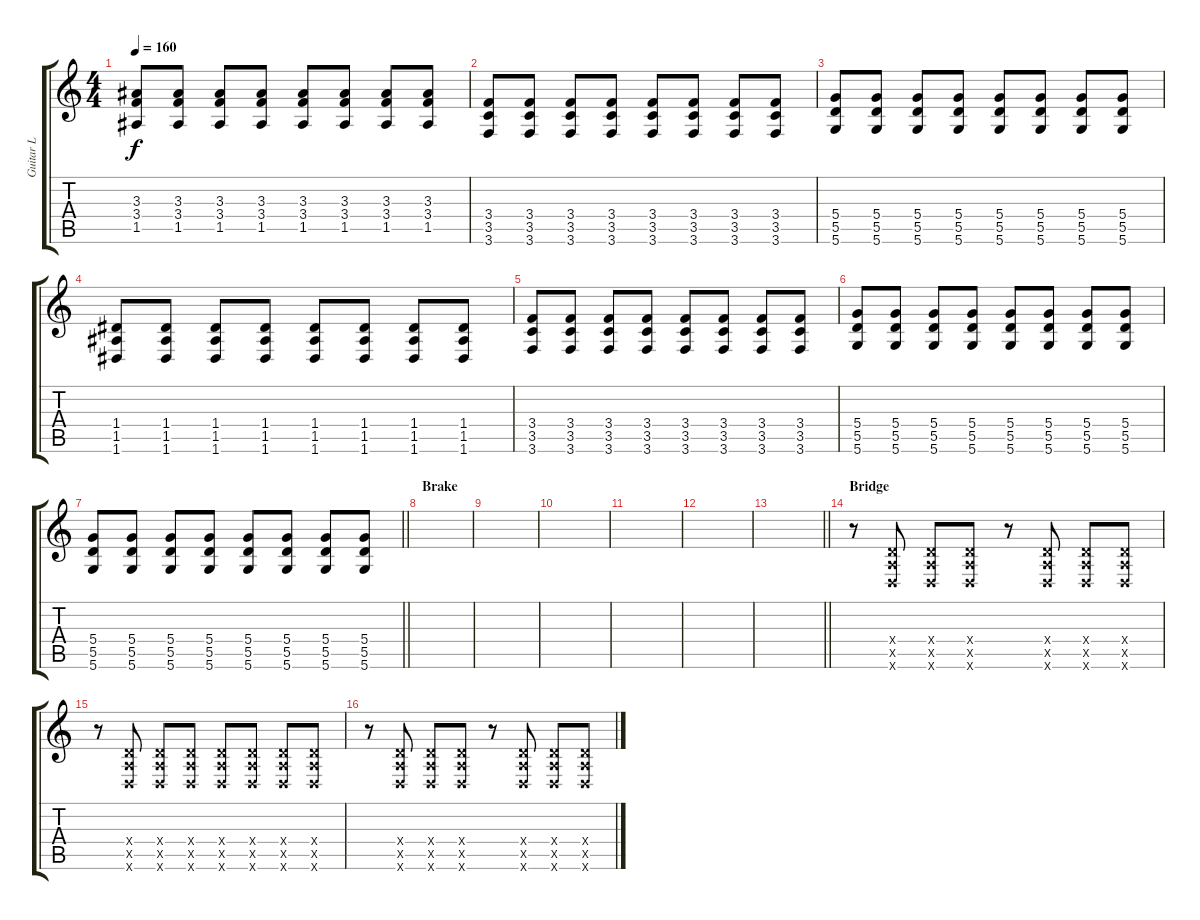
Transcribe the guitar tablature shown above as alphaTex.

\track ("Guitar L" "Guitar L") {instrument overdrivenguitar}
\staff {score tabs}
\tuning (E4 B3 G3 D3 A2 D2) {hide}
\ts (4 4)
\tempo 160
\clef g2
\ks c
(3.3 3.4 1.5).8{dy f} (3.3 3.4 1.5).8 (3.3 3.4 1.5).8 (3.3 3.4 1.5).8 (3.3 3.4 1.5).8 (3.3 3.4 1.5).8 (3.3 3.4 1.5).8 (3.3 3.4 1.5).8 |
(3.4 3.5 3.6).8 (3.4 3.5 3.6).8 (3.4 3.5 3.6).8 (3.4 3.5 3.6).8 (3.4 3.5 3.6).8 (3.4 3.5 3.6).8 (3.4 3.5 3.6).8 (3.4 3.5 3.6).8 |
(5.4 5.5 5.6).8 (5.4 5.5 5.6).8 (5.4 5.5 5.6).8 (5.4 5.5 5.6).8 (5.4 5.5 5.6).8 (5.4 5.5 5.6).8 (5.4 5.5 5.6).8 (5.4 5.5 5.6).8 |
(1.4 1.5 1.6).8 (1.4 1.5 1.6).8 (1.4 1.5 1.6).8 (1.4 1.5 1.6).8 (1.4 1.5 1.6).8 (1.4 1.5 1.6).8 (1.4 1.5 1.6).8 (1.4 1.5 1.6).8 |
(3.4 3.5 3.6).8 (3.4 3.5 3.6).8 (3.4 3.5 3.6).8 (3.4 3.5 3.6).8 (3.4 3.5 3.6).8 (3.4 3.5 3.6).8 (3.4 3.5 3.6).8 (3.4 3.5 3.6).8 |
(5.4 5.5 5.6).8 (5.4 5.5 5.6).8 (5.4 5.5 5.6).8 (5.4 5.5 5.6).8 (5.4 5.5 5.6).8 (5.4 5.5 5.6).8 (5.4 5.5 5.6).8 (5.4 5.5 5.6).8 |
\barLineRight lightlight
(5.4 5.5 5.6).8 (5.4 5.5 5.6).8 (5.4 5.5 5.6).8 (5.4 5.5 5.6).8 (5.4 5.5 5.6).8 (5.4 5.5 5.6).8 (5.4 5.5 5.6).8 (5.4 5.5 5.6).8 |
\section ("" "Brake")
|
|
|
|
|
\barLineRight lightlight
|
\section ("" "Bridge")
r.8 (0.4{x} 0.5{x} 0.6{x}).8 (0.4{x} 0.5{x} 0.6{x}).8 (0.4{x} 0.5{x} 0.6{x}).8 r.8 (0.4{x} 0.5{x} 0.6{x}).8 (0.4{x} 0.5{x} 0.6{x}).8 (0.4{x} 0.5{x} 0.6{x}).8 |
r.8 (0.4{x} 0.5{x} 0.6{x}).8 (0.4{x} 0.5{x} 0.6{x}).8 (0.4{x} 0.5{x} 0.6{x}).8 (0.4{x} 0.5{x} 0.6{x}).8 (0.4{x} 0.5{x} 0.6{x}).8 (0.4{x} 0.5{x} 0.6{x}).8 (0.4{x} 0.5{x} 0.6{x}).8 |
r.8 (0.4{x} 0.5{x} 0.6{x}).8 (0.4{x} 0.5{x} 0.6{x}).8 (0.4{x} 0.5{x} 0.6{x}).8 r.8 (0.4{x} 0.5{x} 0.6{x}).8 (0.4{x} 0.5{x} 0.6{x}).8 (0.4{x} 0.5{x} 0.6{x}).8
